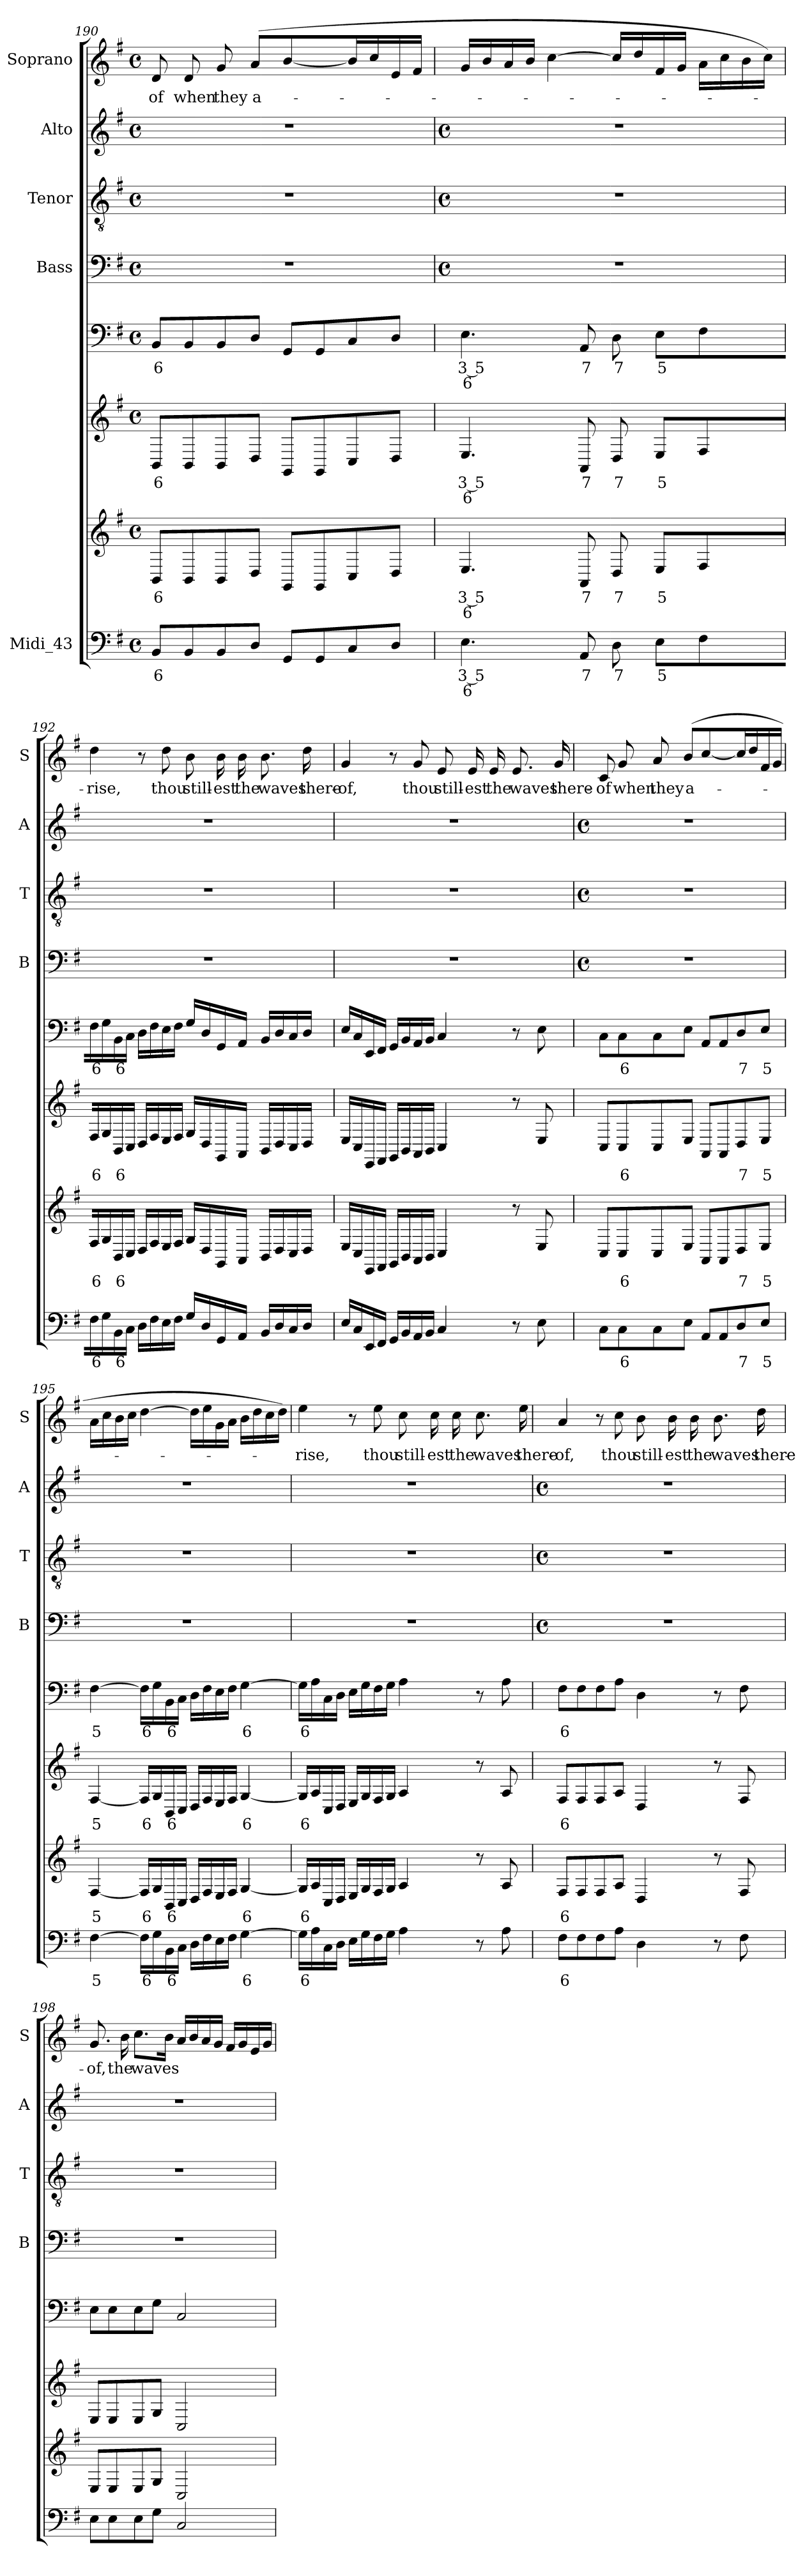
**kern	**text	**text	**kern	**text	**text	**kern	**text	**text	**kern	**text	**text	**kern	**kern	**kern	**kern	**text
*part5	*part5	*part5	*part5	*part5	*part5	*part5	*part5	*part5	*part5	*part5	*part5	*part4	*part3	*part2	*part1	*part1
*staff8	*staff8	*staff8	*staff7	*staff7	*staff7	*staff6	*staff6	*staff6	*staff5	*staff5	*staff5	*staff4	*staff3	*staff2	*staff1	*staff1
*I"Midi_43	*	*	*	*	*	*	*	*	*	*	*	*I"Bass	*I"Tenor	*I"Alto	*I"Soprano	*
*	*	*	*	*	*	*	*	*	*	*	*	*I'B	*I'T	*I'A	*I'S	*
*clefF4	*	*	*clefG2	*	*	*clefG2	*	*	*clefF4	*	*	*clefF4	*clefGv2	*clefG2	*clefG2	*
*k[f#]	*	*	*k[f#]	*	*	*k[f#]	*	*	*k[f#]	*	*	*k[f#]	*k[f#]	*k[f#]	*k[f#]	*
*G:	*	*	*G:	*	*	*G:	*	*	*G:	*	*	*G:	*G:	*G:	*G:	*
*M4/4	*	*	*M4/4	*	*	*M4/4	*	*	*M4/4	*	*	*M4/4	*M4/4	*M4/4	*M4/4	*
*met(c)	*	*	*met(c)	*	*	*met(c)	*	*	*met(c)	*	*	*met(c)	*met(c)	*met(c)	*met(c)	*
=190	=190	=190	=190	=190	=190	=190	=190	=190	=190	=190	=190	=190	=190	=190	=190	=190
!	!LO:LY:b	!	!	!LO:LY:b	!	!	!LO:LY:b	!	!	!LO:LY:b	!	!	!	!	!	!LO:LY:b
8BBL	6	.	8BBL	6	.	8BBL	6	.	8BBL	6	.	1r	1r	1r	8d	-of
!	!	!	!	!	!	!	!	!	!	!	!	!	!	!	!	!LO:LY:b
8BB	.	.	8BB	.	.	8BB	.	.	8BB	.	.	.	.	.	8d	when
!	!	!	!	!	!	!	!	!	!	!	!	!	!	!	!	!LO:LY:b
8BB	.	.	8BB	.	.	8BB	.	.	8BB	.	.	.	.	.	8g	they
!	!	!	!	!	!	!	!	!	!	!	!	!	!	!	!	!LO:LY:b
8DJ	.	.	8DJ	.	.	8DJ	.	.	8DJ	.	.	.	.	.	(<8aL	a-
8GGL	.	.	8GGL	.	.	8GGL	.	.	8GGL	.	.	.	.	.	[4b/	.
8GG	.	.	8GG	.	.	8GG	.	.	8GG	.	.	.	.	.	.	.
8C	.	.	8C	.	.	8C	.	.	8C	.	.	.	.	.	16bL]	.
.	.	.	.	.	.	.	.	.	.	.	.	.	.	.	16cc	.
8DJ	.	.	8DJ	.	.	8DJ	.	.	8DJ	.	.	.	.	.	16e	.
.	.	.	.	.	.	.	.	.	.	.	.	.	.	.	16f#JJ	.
!!LO:LB:g=z
=191	=191	=191	=191	=191	=191	=191	=191	=191	=191	=191	=191	=191	=191	=191	=191	=191
*	*	*	*	*	*	*	*	*	*	*	*	*M4/4	*M4/4	*M4/4	*	*
*	*	*	*	*	*	*	*	*	*	*	*	*met(c)	*met(c)	*met(c)	*	*
!	!LO:LY:b	!LO:LY:b	!	!LO:LY:b	!LO:LY:b	!	!LO:LY:b	!LO:LY:b	!	!LO:LY:b	!LO:LY:b	!	!	!	!	!
4.E	3 5	6	4.E	3 5	6	4.E	3 5	6	4.E	3 5	6	1r	1r	1r	16gLL	.
.	.	.	.	.	.	.	.	.	.	.	.	.	.	.	16b	.
.	.	.	.	.	.	.	.	.	.	.	.	.	.	.	16a	.
.	.	.	.	.	.	.	.	.	.	.	.	.	.	.	16bJJ	.
.	.	.	.	.	.	.	.	.	.	.	.	.	.	.	[4cc	.
!	!LO:LY:b	!	!	!LO:LY:b	!	!	!LO:LY:b	!	!	!LO:LY:b	!	!	!	!	!	!
8AA	7	.	8AA	7	.	8AA	7	.	8AA	7	.	.	.	.	.	.
!	!LO:LY:b	!	!	!LO:LY:b	!	!	!LO:LY:b	!	!	!LO:LY:b	!	!	!	!	!	!
8D	7	.	8D	7	.	8D	7	.	8D	7	.	.	.	.	16ccLL]	.
.	.	.	.	.	.	.	.	.	.	.	.	.	.	.	16dd	.
!	!LO:LY:b	!	!	!LO:LY:b	!	!	!LO:LY:b	!	!	!LO:LY:b	!	!	!	!	!	!
8EL	5	.	8EL	5	.	8EL	5	.	8EL	5	.	.	.	.	16f#	.
.	.	.	.	.	.	.	.	.	.	.	.	.	.	.	16gJJ	.
4F#	.	.	4F#	.	.	4F#	.	.	4F#	.	.	.	.	.	16aLL	.
.	.	.	.	.	.	.	.	.	.	.	.	.	.	.	16cc	.
.	.	.	.	.	.	.	.	.	.	.	.	.	.	.	16b	.
.	.	.	.	.	.	.	.	.	.	.	.	.	.	.	16ccJJ)	.
=192	=192	=192	=192	=192	=192	=192	=192	=192	=192	=192	=192	=192	=192	=192	=192	=192
!	!LO:LY:b	!	!	!LO:LY:b	!	!	!LO:LY:b	!	!	!LO:LY:b	!	!	!	!	!	!LO:LY:b
16F#L	6	.	16F#L	6	.	16F#L	6	.	16F#L	6	.	1r	1r	1r	4dd	rise,
16G	.	.	16G	.	.	16G	.	.	16G	.	.	.	.	.	.	.
!	!LO:LY:b	!	!	!LO:LY:b	!	!	!LO:LY:b	!	!	!LO:LY:b	!	!	!	!	!	!
16BB	6	.	16BB	6	.	16BB	6	.	16BB	6	.	.	.	.	.	.
16CJJ	.	.	16CJJ	.	.	16CJJ	.	.	16CJJ	.	.	.	.	.	.	.
16DLL	.	.	16DLL	.	.	16DLL	.	.	16DLL	.	.	.	.	.	8r	.
16F#	.	.	16F#	.	.	16F#	.	.	16F#	.	.	.	.	.	.	.
!	!	!	!	!	!	!	!	!	!	!	!	!	!	!	!	!LO:LY:b
16E	.	.	16E	.	.	16E	.	.	16E	.	.	.	.	.	8dd	thou
16F#JJ	.	.	16F#JJ	.	.	16F#JJ	.	.	16F#JJ	.	.	.	.	.	.	.
!	!	!	!	!	!	!	!	!	!	!	!	!	!	!	!	!LO:LY:b
16GLL	.	.	16GLL	.	.	16GLL	.	.	16GLL	.	.	.	.	.	8b	still-
16D	.	.	16D	.	.	16D	.	.	16D	.	.	.	.	.	.	.
!	!	!	!	!	!	!	!	!	!	!	!	!	!	!	!	!LO:LY:b
16GG	.	.	16GG	.	.	16GG	.	.	16GG	.	.	.	.	.	16b	-est
!	!	!	!	!	!	!	!	!	!	!	!	!	!	!	!	!LO:LY:b
16AAJJ	.	.	16AAJJ	.	.	16AAJJ	.	.	16AAJJ	.	.	.	.	.	16b	the
!	!	!	!	!	!	!	!	!	!	!	!	!	!	!	!	!LO:LY:b
16BBLL	.	.	16BBLL	.	.	16BBLL	.	.	16BBLL	.	.	.	.	.	8.b	waves
16D	.	.	16D	.	.	16D	.	.	16D	.	.	.	.	.	.	.
16C	.	.	16C	.	.	16C	.	.	16C	.	.	.	.	.	.	.
!	!	!	!	!	!	!	!	!	!	!	!	!	!	!	!	!LO:LY:b
16DJJ	.	.	16DJJ	.	.	16DJJ	.	.	16DJJ	.	.	.	.	.	16dd	there-
=193	=193	=193	=193	=193	=193	=193	=193	=193	=193	=193	=193	=193	=193	=193	=193	=193
!	!	!	!	!	!	!	!	!	!	!	!	!	!	!	!	!LO:LY:b
16ELL	.	.	16ELL	.	.	16ELL	.	.	16ELL	.	.	1r	1r	1r	4g	-of,
16C	.	.	16C	.	.	16C	.	.	16C	.	.	.	.	.	.	.
16EE	.	.	16EE	.	.	16EE	.	.	16EE	.	.	.	.	.	.	.
16FF#JJ	.	.	16FF#JJ	.	.	16FF#JJ	.	.	16FF#JJ	.	.	.	.	.	.	.
16GGLL	.	.	16GGLL	.	.	16GGLL	.	.	16GGLL	.	.	.	.	.	8r	.
16BB	.	.	16BB	.	.	16BB	.	.	16BB	.	.	.	.	.	.	.
!	!	!	!	!	!	!	!	!	!	!	!	!	!	!	!	!LO:LY:b
16AA	.	.	16AA	.	.	16AA	.	.	16AA	.	.	.	.	.	8g	thou
16BBJJ	.	.	16BBJJ	.	.	16BBJJ	.	.	16BBJJ	.	.	.	.	.	.	.
!	!	!	!	!	!	!	!	!	!	!	!	!	!	!	!	!LO:LY:b
4C	.	.	4C	.	.	4C	.	.	4C	.	.	.	.	.	8e	still-
!	!	!	!	!	!	!	!	!	!	!	!	!	!	!	!	!LO:LY:b
.	.	.	.	.	.	.	.	.	.	.	.	.	.	.	16e	-est
!	!	!	!	!	!	!	!	!	!	!	!	!	!	!	!	!LO:LY:b
.	.	.	.	.	.	.	.	.	.	.	.	.	.	.	16e	the
!	!	!	!	!	!	!	!	!	!	!	!	!	!	!	!	!LO:LY:b
8r	.	.	8r	.	.	8r	.	.	8r	.	.	.	.	.	8.e	waves
8E	.	.	8E	.	.	8E	.	.	8E	.	.	.	.	.	.	.
!	!	!	!	!	!	!	!	!	!	!	!	!	!	!	!	!LO:LY:b
.	.	.	.	.	.	.	.	.	.	.	.	.	.	.	16g	there-
!!LO:LB:g=z
=194	=194	=194	=194	=194	=194	=194	=194	=194	=194	=194	=194	=194	=194	=194	=194	=194
*	*	*	*	*	*	*	*	*	*	*	*	*M4/4	*M4/4	*M4/4	*	*
*	*	*	*	*	*	*	*	*	*	*	*	*met(c)	*met(c)	*met(c)	*	*
!	!	!	!	!	!	!	!	!	!	!	!	!	!	!	!	!LO:LY:b
8CL	.	.	8CL	.	.	8CL	.	.	8CL	.	.	1r	1r	1r	8c	-of
!	!LO:LY:b	!	!	!LO:LY:b	!	!	!LO:LY:b	!	!	!LO:LY:b	!	!	!	!	!	!LO:LY:b
8C	6	.	8C	6	.	8C	6	.	8C	6	.	.	.	.	8g	when
!	!	!	!	!	!	!	!	!	!	!	!	!	!	!	!	!LO:LY:b
8C	.	.	8C	.	.	8C	.	.	8C	.	.	.	.	.	8a	they
!	!	!	!	!	!	!	!	!	!	!	!	!	!	!	!	!LO:LY:b
8EJ	.	.	8EJ	.	.	8EJ	.	.	8EJ	.	.	.	.	.	(>8bL	a-
8AAL	.	.	8AAL	.	.	8AAL	.	.	8AAL	.	.	.	.	.	[4cc	.
8AA	.	.	8AA	.	.	8AA	.	.	8AA	.	.	.	.	.	.	.
!	!LO:LY:b	!	!	!LO:LY:b	!	!	!LO:LY:b	!	!	!LO:LY:b	!	!	!	!	!	!
8D	7	.	8D	7	.	8D	7	.	8D	7	.	.	.	.	16ccL]	.
.	.	.	.	.	.	.	.	.	.	.	.	.	.	.	16dd	.
!	!LO:LY:b	!	!	!LO:LY:b	!	!	!LO:LY:b	!	!	!LO:LY:b	!	!	!	!	!	!
8EJ	5	.	8EJ	5	.	8EJ	5	.	8EJ	5	.	.	.	.	16f#	.
.	.	.	.	.	.	.	.	.	.	.	.	.	.	.	16gJJ	.
=195	=195	=195	=195	=195	=195	=195	=195	=195	=195	=195	=195	=195	=195	=195	=195	=195
!	!LO:LY:b	!	!	!LO:LY:b	!	!	!LO:LY:b	!	!	!LO:LY:b	!	!	!	!	!	!
[4F#	5	.	[4F#	5	.	[4F#	5	.	[4F#	5	.	1r	1r	1r	16aLL	.
.	.	.	.	.	.	.	.	.	.	.	.	.	.	.	16cc	.
.	.	.	.	.	.	.	.	.	.	.	.	.	.	.	16b	.
.	.	.	.	.	.	.	.	.	.	.	.	.	.	.	16ccJJ	.
!	!LO:LY:b	!	!	!LO:LY:b	!	!	!LO:LY:b	!	!	!LO:LY:b	!	!	!	!	!	!
16F#LL]	6	.	16F#LL]	6	.	16F#LL]	6	.	16F#LL]	6	.	.	.	.	[4dd	.
16G	.	.	16G	.	.	16G	.	.	16G	.	.	.	.	.	.	.
!	!LO:LY:b	!	!	!LO:LY:b	!	!	!LO:LY:b	!	!	!LO:LY:b	!	!	!	!	!	!
16BB	6	.	16BB	6	.	16BB	6	.	16BB	6	.	.	.	.	.	.
16CJJ	.	.	16CJJ	.	.	16CJJ	.	.	16CJJ	.	.	.	.	.	.	.
16DLL	.	.	16DLL	.	.	16DLL	.	.	16DLL	.	.	.	.	.	16ddLL]	.
16F#	.	.	16F#	.	.	16F#	.	.	16F#	.	.	.	.	.	16ee	.
16E	.	.	16E	.	.	16E	.	.	16E	.	.	.	.	.	16g	.
16F#JJ	.	.	16F#JJ	.	.	16F#JJ	.	.	16F#JJ	.	.	.	.	.	16aJJ	.
!	!LO:LY:b	!	!	!LO:LY:b	!	!	!LO:LY:b	!	!	!LO:LY:b	!	!	!	!	!	!
[4G	6	.	[4G	6	.	[4G	6	.	[4G	6	.	.	.	.	16bLL	.
.	.	.	.	.	.	.	.	.	.	.	.	.	.	.	16dd	.
.	.	.	.	.	.	.	.	.	.	.	.	.	.	.	16cc	.
.	.	.	.	.	.	.	.	.	.	.	.	.	.	.	16ddJJ)	.
=196	=196	=196	=196	=196	=196	=196	=196	=196	=196	=196	=196	=196	=196	=196	=196	=196
!	!LO:LY:b	!	!	!LO:LY:b	!	!	!LO:LY:b	!	!	!LO:LY:b	!	!	!	!	!	!LO:LY:b
16GLL]	6	.	16GLL]	6	.	16GLL]	6	.	16GLL]	6	.	1r	1r	1r	4ee	rise,
16A	.	.	16A	.	.	16A	.	.	16A	.	.	.	.	.	.	.
16C	.	.	16C	.	.	16C	.	.	16C	.	.	.	.	.	.	.
16DJJ	.	.	16DJJ	.	.	16DJJ	.	.	16DJJ	.	.	.	.	.	.	.
16ELL	.	.	16ELL	.	.	16ELL	.	.	16ELL	.	.	.	.	.	8r	.
16G	.	.	16G	.	.	16G	.	.	16G	.	.	.	.	.	.	.
!	!	!	!	!	!	!	!	!	!	!	!	!	!	!	!	!LO:LY:b
16F#	.	.	16F#	.	.	16F#	.	.	16F#	.	.	.	.	.	8ee	thou
16GJJ	.	.	16GJJ	.	.	16GJJ	.	.	16GJJ	.	.	.	.	.	.	.
!	!	!	!	!	!	!	!	!	!	!	!	!	!	!	!	!LO:LY:b
4A	.	.	4A	.	.	4A	.	.	4A	.	.	.	.	.	8cc	still-
!	!	!	!	!	!	!	!	!	!	!	!	!	!	!	!	!LO:LY:b
.	.	.	.	.	.	.	.	.	.	.	.	.	.	.	16cc	-est
!	!	!	!	!	!	!	!	!	!	!	!	!	!	!	!	!LO:LY:b
.	.	.	.	.	.	.	.	.	.	.	.	.	.	.	16cc	the
!	!	!	!	!	!	!	!	!	!	!	!	!	!	!	!	!LO:LY:b
8r	.	.	8r	.	.	8r	.	.	8r	.	.	.	.	.	8.cc	waves
8A	.	.	8A	.	.	8A	.	.	8A	.	.	.	.	.	.	.
!	!	!	!	!	!	!	!	!	!	!	!	!	!	!	!	!LO:LY:b
.	.	.	.	.	.	.	.	.	.	.	.	.	.	.	16ee	there-
!!LO:LB:g=z
=197	=197	=197	=197	=197	=197	=197	=197	=197	=197	=197	=197	=197	=197	=197	=197	=197
*	*	*	*	*	*	*	*	*	*	*	*	*M4/4	*M4/4	*M4/4	*	*
*	*	*	*	*	*	*	*	*	*	*	*	*met(c)	*met(c)	*met(c)	*	*
!	!LO:LY:b	!	!	!LO:LY:b	!	!	!LO:LY:b	!	!	!LO:LY:b	!	!	!	!	!	!LO:LY:b
8F#L	6	.	8F#L	6	.	8F#L	6	.	8F#L	6	.	1r	1r	1r	4a	-of,
8F#	.	.	8F#	.	.	8F#	.	.	8F#	.	.	.	.	.	.	.
8F#	.	.	8F#	.	.	8F#	.	.	8F#	.	.	.	.	.	8r	.
!	!	!	!	!	!	!	!	!	!	!	!	!	!	!	!	!LO:LY:b
8AJ	.	.	8AJ	.	.	8AJ	.	.	8AJ	.	.	.	.	.	8cc	thou
!	!	!	!	!	!	!	!	!	!	!	!	!	!	!	!	!LO:LY:b
4D	.	.	4D	.	.	4D	.	.	4D	.	.	.	.	.	8b	still-
!	!	!	!	!	!	!	!	!	!	!	!	!	!	!	!	!LO:LY:b
.	.	.	.	.	.	.	.	.	.	.	.	.	.	.	16b	-est
!	!	!	!	!	!	!	!	!	!	!	!	!	!	!	!	!LO:LY:b
.	.	.	.	.	.	.	.	.	.	.	.	.	.	.	16b	the
!	!	!	!	!	!	!	!	!	!	!	!	!	!	!	!	!LO:LY:b
8r	.	.	8r	.	.	8r	.	.	8r	.	.	.	.	.	8.b	waves
8F#	.	.	8F#	.	.	8F#	.	.	8F#	.	.	.	.	.	.	.
!	!	!	!	!	!	!	!	!	!	!	!	!	!	!	!	!LO:LY:b
.	.	.	.	.	.	.	.	.	.	.	.	.	.	.	16dd	there-
=198	=198	=198	=198	=198	=198	=198	=198	=198	=198	=198	=198	=198	=198	=198	=198	=198
!	!	!	!	!	!	!	!	!	!	!	!	!	!	!	!	!LO:LY:b
8EL	.	.	8EL	.	.	8EL	.	.	8EL	.	.	1r	1r	1r	8.g	-of,
8E	.	.	8E	.	.	8E	.	.	8E	.	.	.	.	.	.	.
!	!	!	!	!	!	!	!	!	!	!	!	!	!	!	!	!LO:LY:b
.	.	.	.	.	.	.	.	.	.	.	.	.	.	.	16b	the
!	!	!	!	!	!	!	!	!	!	!	!	!	!	!	!	!LO:LY:b
8E	.	.	8E	.	.	8E	.	.	8E	.	.	.	.	.	8.ccL	waves
8GJ	.	.	8GJ	.	.	8GJ	.	.	8GJ	.	.	.	.	.	.	.
.	.	.	.	.	.	.	.	.	.	.	.	.	.	.	16bJ	.
2C	.	.	2C	.	.	2C	.	.	2C	.	.	.	.	.	16aLL	.
.	.	.	.	.	.	.	.	.	.	.	.	.	.	.	16b	.
.	.	.	.	.	.	.	.	.	.	.	.	.	.	.	16a	.
.	.	.	.	.	.	.	.	.	.	.	.	.	.	.	16gJJ	.
.	.	.	.	.	.	.	.	.	.	.	.	.	.	.	16f#LL	.
.	.	.	.	.	.	.	.	.	.	.	.	.	.	.	16g	.
.	.	.	.	.	.	.	.	.	.	.	.	.	.	.	16e	.
.	.	.	.	.	.	.	.	.	.	.	.	.	.	.	16gJJ	.
=	=	=	=	=	=	=	=	=	=	=	=	=	=	=	=	=
*-	*-	*-	*-	*-	*-	*-	*-	*-	*-	*-	*-	*-	*-	*-	*-	*-
